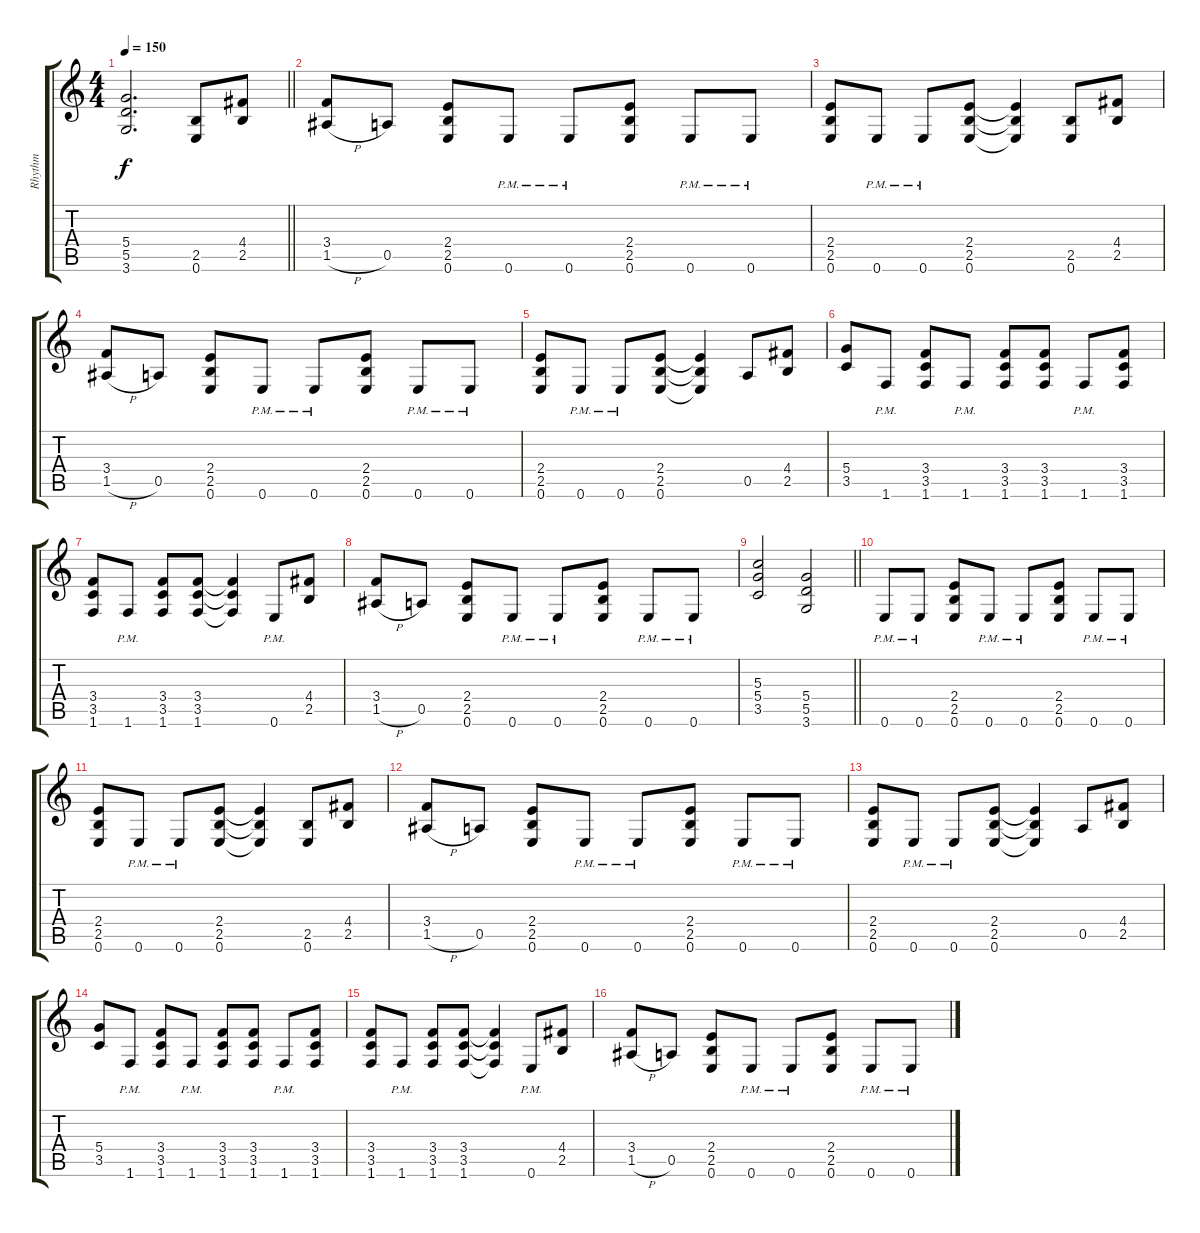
\track ("Rhythm" "Rhythm") {instrument distortionguitar}
\staff {score tabs}
\tuning (E4 B3 G3 D3 A2 E2) {hide}
\ts (4 4)
\tempo 150
\clef g2
\barLineRight lightlight
\ks c
(5.4 5.5 3.6).2{d dy f} (2.5 0.6).8 (4.4 2.5).8 |
(3.4 1.5{h}).8 0.5.8 (2.4 2.5 0.6).8 0.6{pm}.8 0.6{pm}.8 (2.4 2.5 0.6).8 0.6{pm}.8 0.6{pm}.8 |
(2.4 2.5 0.6).8 0.6{pm}.8 0.6{pm}.8 (2.4 2.5 0.6).8 (2.4{t} 2.5{t} 0.6{t}).4 (2.5 0.6).8 (4.4 2.5).8 |
(3.4 1.5{h}).8 0.5.8 (2.4 2.5 0.6).8 0.6{pm}.8 0.6{pm}.8 (2.4 2.5 0.6).8 0.6{pm}.8 0.6{pm}.8 |
(2.4 2.5 0.6).8 0.6{pm}.8 0.6{pm}.8 (2.4 2.5 0.6).8 (2.4{t} 2.5{t} 0.6{t}).4 0.5.8 (4.4 2.5).8 |
(5.4 3.5).8 1.6{pm}.8 (3.4 3.5 1.6).8 1.6{pm}.8 (3.4 3.5 1.6).8 (3.4 3.5 1.6).8 1.6{pm}.8 (3.4 3.5 1.6).8 |
(3.4 3.5 1.6).8 1.6{pm}.8 (3.4 3.5 1.6).8 (3.4 3.5 1.6).8 (3.4{t} 3.5{t} 1.6{t}).4 0.6{pm}.8 (4.4 2.5).8 |
(3.4 1.5{h}).8 0.5.8 (2.4 2.5 0.6).8 0.6{pm}.8 0.6{pm}.8 (2.4 2.5 0.6).8 0.6{pm}.8 0.6{pm}.8 |
\barLineRight lightlight
(5.3 5.4 3.5).2 (5.4 5.5 3.6).2 |
0.6{pm}.8 0.6{pm}.8 (2.4 2.5 0.6).8 0.6{pm}.8 0.6{pm}.8 (2.4 2.5 0.6).8 0.6{pm}.8 0.6{pm}.8 |
(2.4 2.5 0.6).8 0.6{pm}.8 0.6{pm}.8 (2.4 2.5 0.6).8 (2.4{t} 2.5{t} 0.6{t}).4 (2.5 0.6).8 (4.4 2.5).8 |
(3.4 1.5{h}).8 0.5.8 (2.4 2.5 0.6).8 0.6{pm}.8 0.6{pm}.8 (2.4 2.5 0.6).8 0.6{pm}.8 0.6{pm}.8 |
(2.4 2.5 0.6).8 0.6{pm}.8 0.6{pm}.8 (2.4 2.5 0.6).8 (2.4{t} 2.5{t} 0.6{t}).4 0.5.8 (4.4 2.5).8 |
(5.4 3.5).8 1.6{pm}.8 (3.4 3.5 1.6).8 1.6{pm}.8 (3.4 3.5 1.6).8 (3.4 3.5 1.6).8 1.6{pm}.8 (3.4 3.5 1.6).8 |
(3.4 3.5 1.6).8 1.6{pm}.8 (3.4 3.5 1.6).8 (3.4 3.5 1.6).8 (3.4{t} 3.5{t} 1.6{t}).4 0.6{pm}.8 (4.4 2.5).8 |
(3.4 1.5{h}).8 0.5.8 (2.4 2.5 0.6).8 0.6{pm}.8 0.6{pm}.8 (2.4 2.5 0.6).8 0.6{pm}.8 0.6{pm}.8
